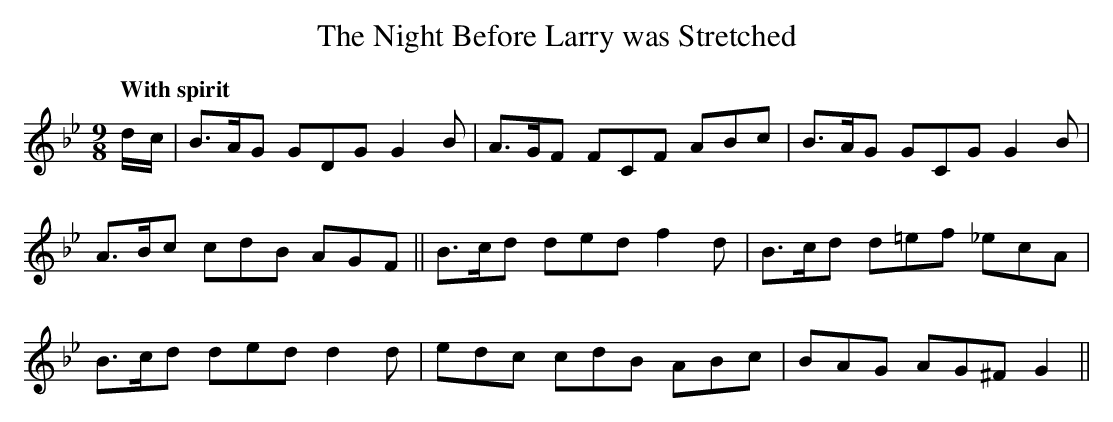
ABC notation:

X:1
T:Night Before Larry was Stretched, The
M:9/8
L:1/8
Q:"With spirit"
K:Gmin
d/2-c/2|B>AG GDG G2B|A>GF FCF ABc|B>AG GCG G2B|
A>Bc cdB AGF||B>cd ded f2d|B>cd d=ef _ecA|
B>cd ded d2d|edc cdB ABc|BAG AG^F G2||
